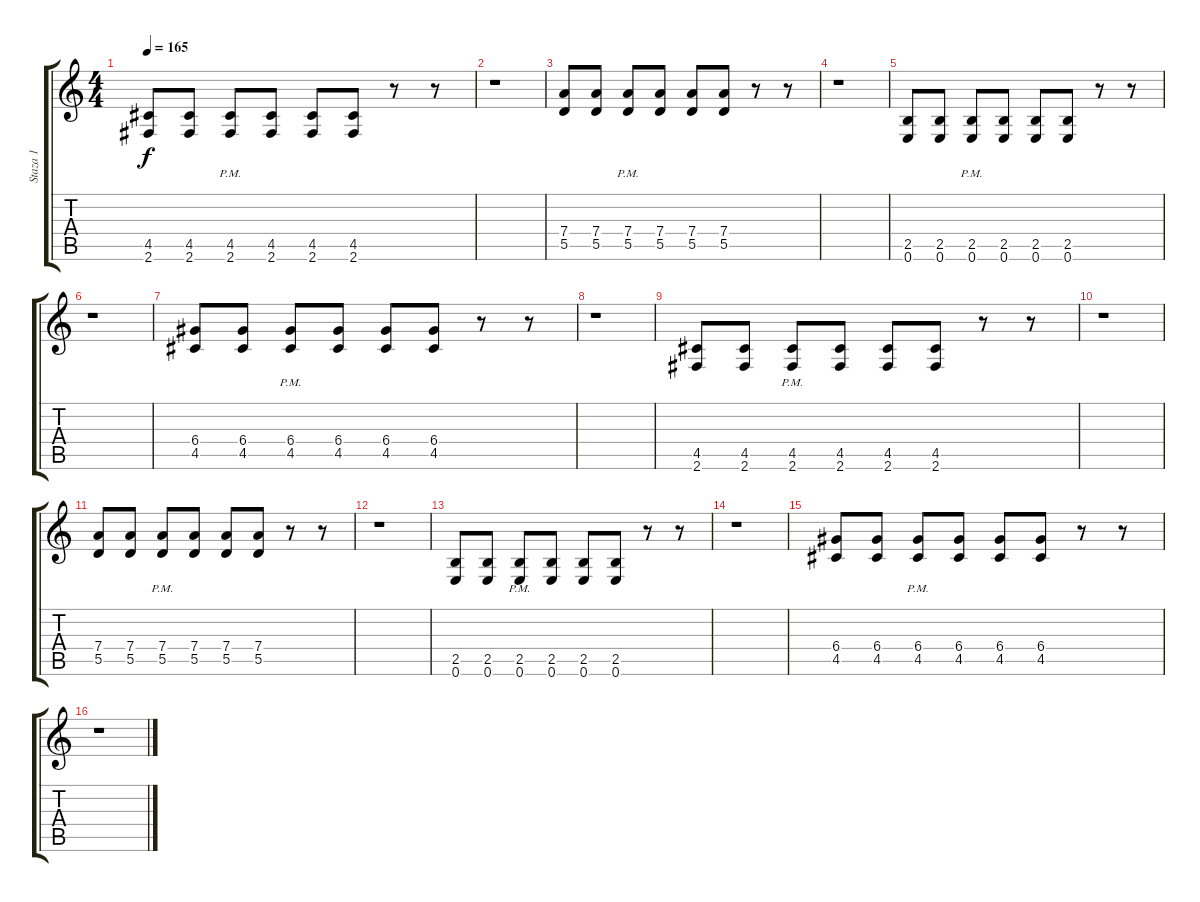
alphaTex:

\track ("Staza 1" "Staza 1") {instrument distortionguitar}
\staff {score tabs}
\tuning (E4 B3 G3 D3 A2 E2) {hide}
\ts (4 4)
\tempo 165
\clef g2
\ks c
(4.5 2.6).8{dy f} (4.5 2.6).8 (4.5{pm} 2.6{pm}).8 (4.5 2.6).8 (4.5 2.6).8 (4.5 2.6).8 r.8 r.8 |
r.1 |
(7.4 5.5).8 (7.4 5.5).8 (7.4{pm} 5.5{pm}).8 (7.4 5.5).8 (7.4 5.5).8 (7.4 5.5).8 r.8 r.8 |
r.1 |
(2.5 0.6).8 (2.5 0.6).8 (2.5{pm} 0.6{pm}).8 (2.5 0.6).8 (2.5 0.6).8 (2.5 0.6).8 r.8 r.8 |
r.1 |
(6.4 4.5).8 (6.4 4.5).8 (6.4{pm} 4.5{pm}).8 (6.4 4.5).8 (6.4 4.5).8 (6.4 4.5).8 r.8 r.8 |
r.1 |
(4.5 2.6).8 (4.5 2.6).8 (4.5{pm} 2.6{pm}).8 (4.5 2.6).8 (4.5 2.6).8 (4.5 2.6).8 r.8 r.8 |
r.1 |
(7.4 5.5).8 (7.4 5.5).8 (7.4{pm} 5.5{pm}).8 (7.4 5.5).8 (7.4 5.5).8 (7.4 5.5).8 r.8 r.8 |
r.1 |
(2.5 0.6).8 (2.5 0.6).8 (2.5{pm} 0.6{pm}).8 (2.5 0.6).8 (2.5 0.6).8 (2.5 0.6).8 r.8 r.8 |
r.1 |
(6.4 4.5).8 (6.4 4.5).8 (6.4{pm} 4.5{pm}).8 (6.4 4.5).8 (6.4 4.5).8 (6.4 4.5).8 r.8 r.8 |
r.1
